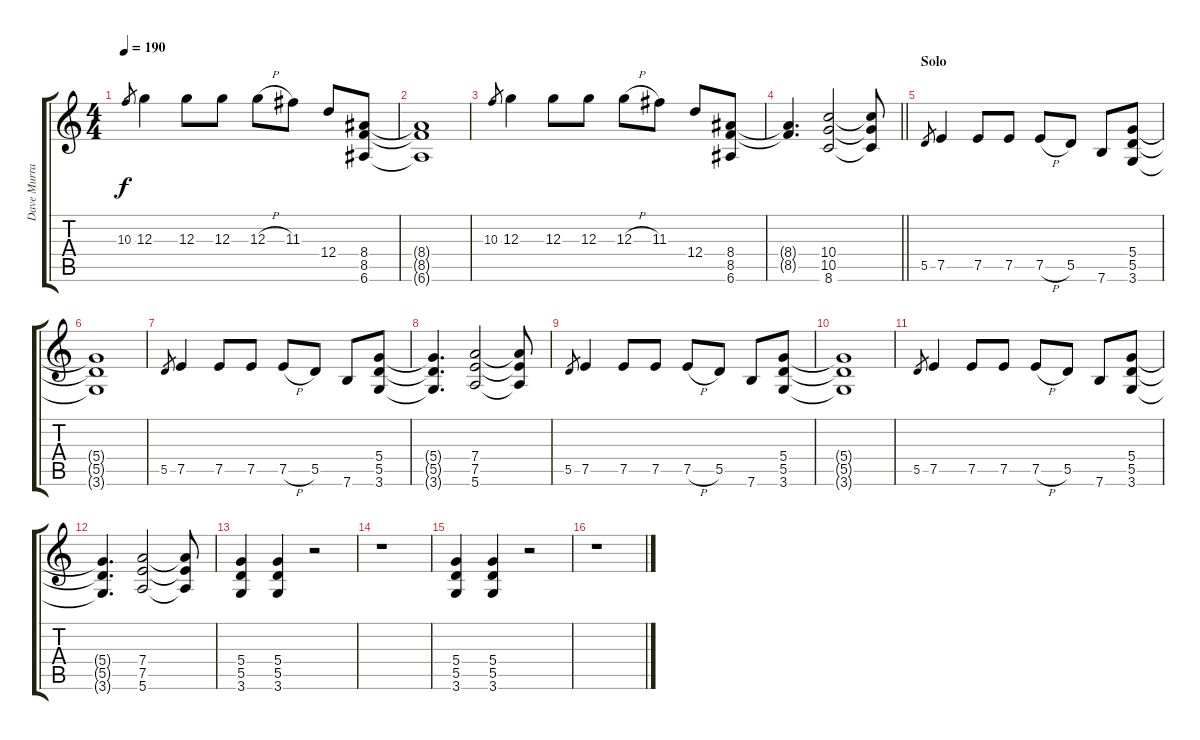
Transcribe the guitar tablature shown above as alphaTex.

\track ("Dave Murray" "Dave Murra") {instrument distortionguitar}
\staff {score tabs}
\tuning (E4 B3 G3 D3 A2 E2) {hide}
\ts (4 4)
\tempo 190
\clef g2
\ks c
10.3.8{gr dy f} 12.3.4 12.3.8 12.3.8 12.3{h}.8 11.3.8 12.4.8 (8.4 8.5 6.6).8 |
(8.4{t} 8.5{t} 6.6{t}).1 |
10.3.8{gr} 12.3.4 12.3.8 12.3.8 12.3{h}.8 11.3.8 12.4.8 (8.4 8.5 6.6).8 |
\barLineRight lightlight
(8.4{t} 8.5{t}).4{d} (10.4 10.5 8.6).2 (10.4{t} 10.5{t} 8.6{t}).8 |
\section ("" "Solo")
5.5.8{gr} 7.5.4 7.5.8 7.5.8 7.5{h}.8 5.5.8 7.6.8 (5.4 5.5 3.6).8 |
(5.4{t} 5.5{t} 3.6{t}).1 |
5.5.8{gr} 7.5.4 7.5.8 7.5.8 7.5{h}.8 5.5.8 7.6.8 (5.4 5.5 3.6).8 |
(5.4{t} 5.5{t} 3.6{t}).4{d} (7.4 7.5 5.6).2 (7.4{t} 7.5{t} 5.6{t}).8 |
5.5.8{gr} 7.5.4 7.5.8 7.5.8 7.5{h}.8 5.5.8 7.6.8 (5.4 5.5 3.6).8 |
(5.4{t} 5.5{t} 3.6{t}).1 |
5.5.8{gr} 7.5.4 7.5.8 7.5.8 7.5{h}.8 5.5.8 7.6.8 (5.4 5.5 3.6).8 |
(5.4{t} 5.5{t} 3.6{t}).4{d} (7.4 7.5 5.6).2 (7.4{t} 7.5{t} 5.6{t}).8 |
(5.4 5.5 3.6).4 (5.4 5.5 3.6).4 r.2 |
r.1 |
(5.4 5.5 3.6).4 (5.4 5.5 3.6).4 r.2 |
r.1
